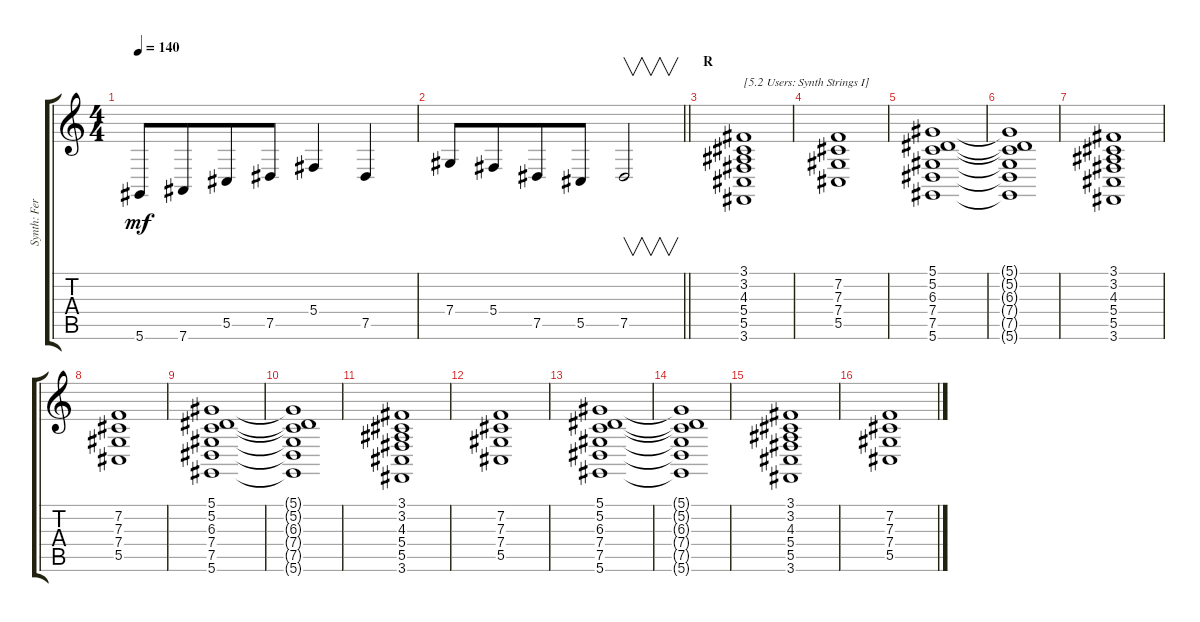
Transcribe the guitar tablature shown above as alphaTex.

\track ("Synth: Ferdy" "Synth: Fer") {instrument sitar}
\staff {score tabs}
\tuning (Eb4 Bb3 Gb3 Db3 Ab2 Eb2) {hide}
\ts (4 4)
\tempo 140
\clef g2
\ks c
5.6.8{dy mf beam merge} 7.6.8{beam merge} 5.5.8{beam merge} 7.5.8 5.4.4 7.5.4 |
\barLineRight lightlight
7.4.8{beam merge} 5.4.8{beam merge} 7.5.8 5.5.8{beam merge} 7.5.2{v} |
\section ("" "R")
(3.1 3.2 4.3 5.4 5.5 3.6).1{txt "[5.2 Users: Synth Strings I]" volume 13 instrument synthstrings1} |
(7.2 7.3 7.4 5.5).1 |
(5.1 5.2 6.3 7.4 7.5 5.6).1 |
(5.1{t} 5.2{t} 6.3{t} 7.4{t} 7.5{t} 5.6{t}).1 |
(3.1 3.2 4.3 5.4 5.5 3.6).1 |
(7.2 7.3 7.4 5.5).1 |
(5.1 5.2 6.3 7.4 7.5 5.6).1 |
(5.1{t} 5.2{t} 6.3{t} 7.4{t} 7.5{t} 5.6{t}).1 |
(3.1 3.2 4.3 5.4 5.5 3.6).1 |
(7.2 7.3 7.4 5.5).1 |
(5.1 5.2 6.3 7.4 7.5 5.6).1 |
(5.1{t} 5.2{t} 6.3{t} 7.4{t} 7.5{t} 5.6{t}).1 |
(3.1 3.2 4.3 5.4 5.5 3.6).1 |
(7.2 7.3 7.4 5.5).1
